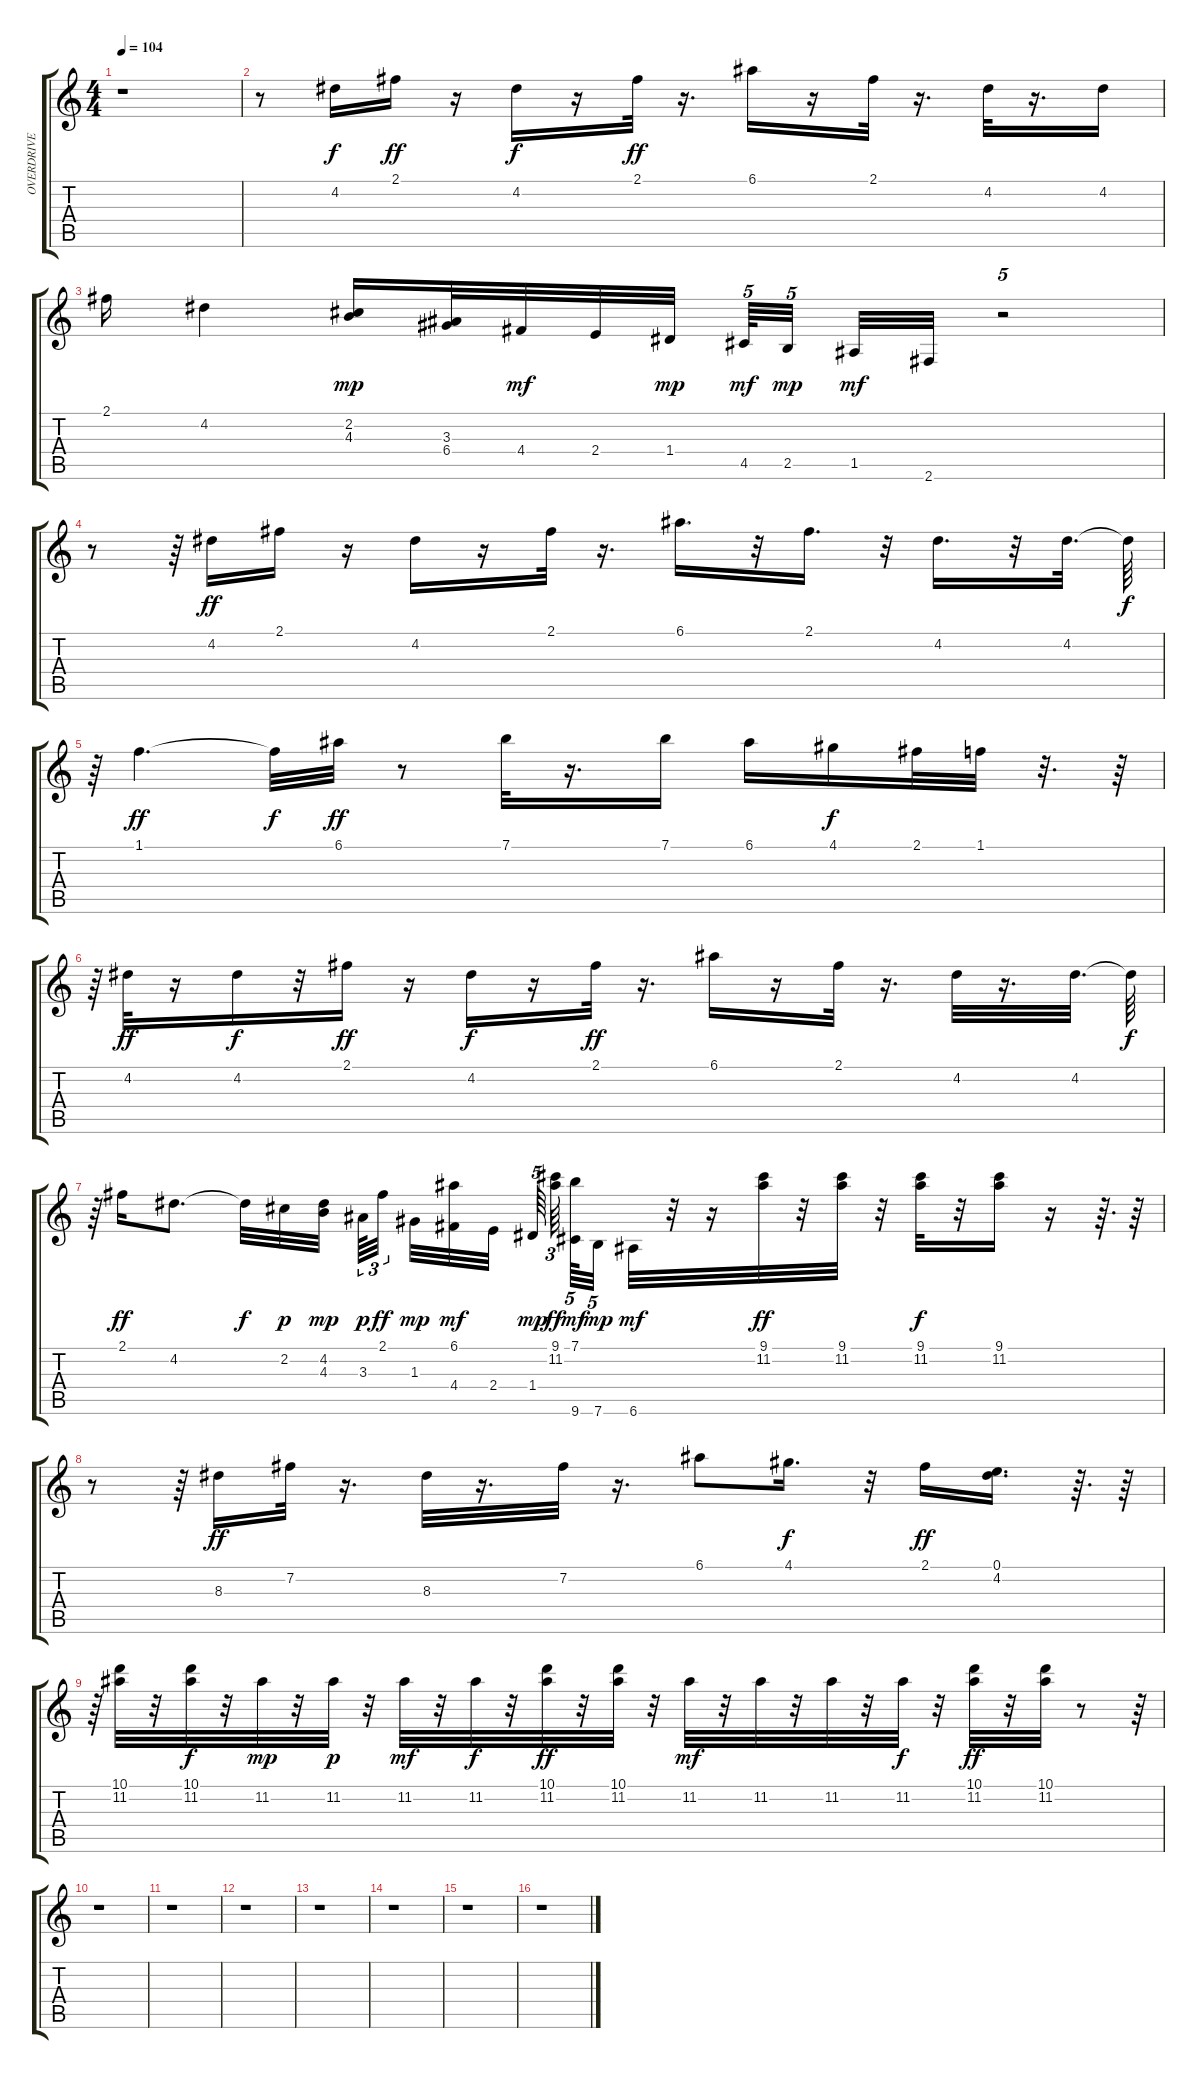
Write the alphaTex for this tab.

\track ("OVERDRIVE GTR." "OVERDRIVE ") {instrument overdrivenguitar}
\staff {score tabs}
\tuning (E4 B3 G3 D3 A2 E2) {hide}
\ts (4 4)
\tempo 104
\clef g2
\ks c
r.1{dy f} |
r.8 4.2.16 2.1.16{dy ff} r.16 4.2.16{dy f} r.16 2.1.32{dy ff} r.16{d} 6.1.16 r.16 2.1.32 r.16{d} 4.2.32 r.16{d} 4.2.16 |
2.1.16 4.2.4 (2.2 4.3).16{dy mp} (3.3 6.4).32 4.4.32{dy mf} 2.4.32 1.4.32{dy mp} 4.5.64{tu (5 4) dy mf} 2.5.32{tu (5 4) dy mp} 1.5.32{dy mf} 2.6.32 r.2{tu (5 4)} |
r.8 r.64 4.2.16{dy ff} 2.1.16 r.16 4.2.16 r.16 2.1.32 r.16{d} 6.1.16{d} r.32 2.1.16{d} r.32 4.2.16{d} r.32 4.2.32{d} 4.2{t}.64{dy f} |
r.64 1.1.4{d dy ff} 1.1{t}.32{dy f} 6.1.32{dy ff} r.8 7.1.32 r.16{d} 7.1.16 6.1.16 4.1.16{dy f} 2.1.32 1.1.32 r.32{d} r.64 |
r.64 4.2.32{dy ff} r.16 4.2.16{dy f} r.32 2.1.16{dy ff} r.16 4.2.16{dy f} r.16 2.1.32{dy ff} r.16{d} 6.1.16 r.16 2.1.32 r.16{d} 4.2.32 r.16{d} 4.2.32{d} 4.2{t}.64{dy f} |
r.64 2.1.16{dy ff} 4.2.8{d} 4.2{t}.32{dy f} 2.2.32{dy p} (4.2 4.3).32{dy mp} 3.3.64{tu (3 2) dy p} 2.1.32{tu (3 2) dy ff} 1.3.32{dy mp} (6.1 4.4).32{dy mf} 2.4.32 1.4.64{tu (5 4) dy mp} (9.1 11.2).64{tu (3 2) dy ff} (7.1 9.6).64{tu (5 4) dy mf} 7.6.32{tu (5 4) dy mp} 6.6.32{dy mf} r.32 r.16 (9.1 11.2).32{dy ff} r.32 (9.1 11.2).32 r.32 (9.1 11.2).32{dy f} r.32 (9.1 11.2).16 r.16 r.64{d} r.64 |
r.8 r.64 8.3.16{dy ff} 7.2.32 r.16{d} 8.3.32 r.16{d} 7.2.32 r.16{d} 6.1.8 4.1.16{d dy f} r.32 2.1.16{dy ff} (0.1 4.2).16{d} r.64{d} r.64 |
r.64 (10.1 11.2).32 r.32 (10.1 11.2).32{dy f} r.32 11.2.32{dy mp} r.32 11.2.32{dy p} r.32 11.2.32{dy mf} r.32 11.2.32{dy f} r.32 (10.1 11.2).32{dy ff} r.32 (10.1 11.2).32 r.32 11.2.32{dy mf} r.32 11.2.32 r.32 11.2.32 r.32 11.2.32{dy f} r.32 (10.1 11.2).32{dy ff} r.32 (10.1 11.2).32 r.8 r.64 |
r.1 |
r.1 |
r.1 |
r.1 |
r.1 |
r.1 |
r.1
